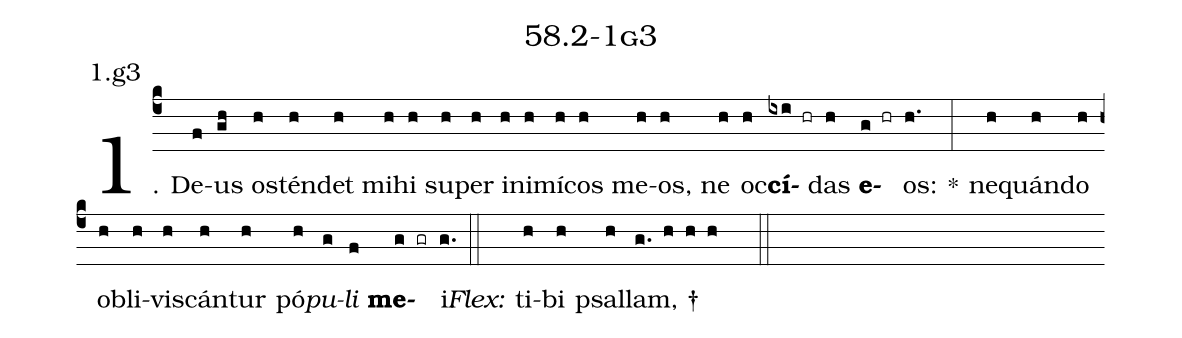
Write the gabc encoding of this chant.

name: 58.2-1g3;
annotation: 1.g3;
%%
(c4)1. De(f)us(gh) os(h)tén(h)det(h) mi(h)hi(h) su(h)per(h) in(h)i(h)mí(h)cos(h) me(h)os,(h) ne(h) oc(h)<b>cí</b>(ixi hr)das(h) <b>e</b>(g hr)os:(h.) *(:) ne(h)quán(h)do(h) ob(h)li(h)vis(h)cán(h)tur(h) pó(h)<i>pu</i>(g)<i>li</i>(f) <b>me</b>(g gr)i.(g.) (::)
<i>Flex:</i>()  ti(h)bi(h) psal(h)lam, †(g. h h h  ::)
